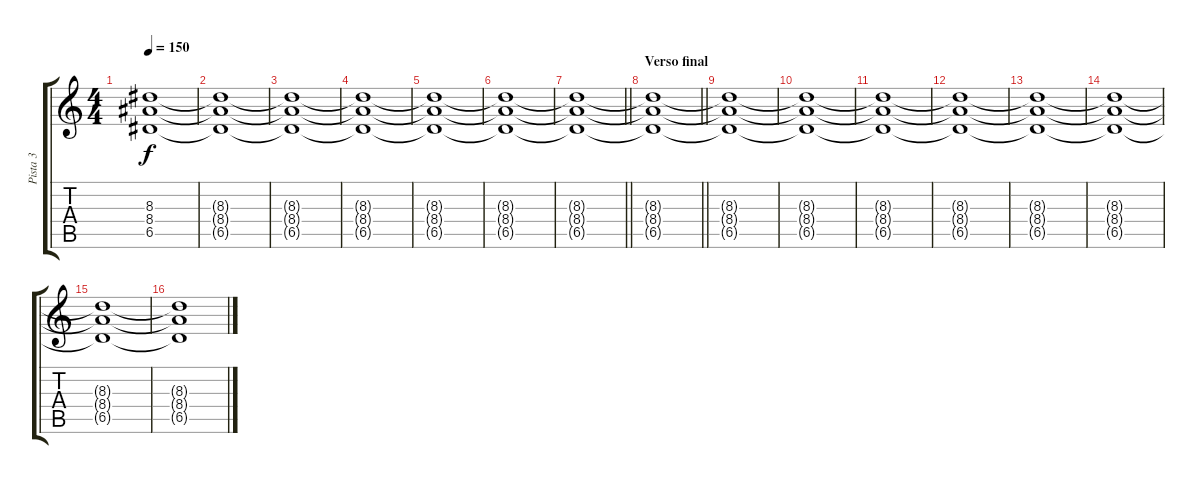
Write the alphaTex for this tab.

\track ("Pista 3" "Pista 3") {instrument distortionguitar}
\staff {score tabs}
\tuning (E4 B3 G3 D3 A2 E2) {hide}
\ts (4 4)
\tempo 150
\clef g2
\ks c
(8.3 8.4 6.5).1{dy f volume 5} |
(8.3{t} 8.4{t} 6.5{t}).1 |
(8.3{t} 8.4{t} 6.5{t}).1 |
(8.3{t} 8.4{t} 6.5{t}).1 |
(8.3{t} 8.4{t} 6.5{t}).1 |
(8.3{t} 8.4{t} 6.5{t}).1 |
\barLineRight lightlight
(8.3{t} 8.4{t} 6.5{t}).1 |
\section ("" "Verso final")
\barLineRight lightlight
(8.3{t} 8.4{t} 6.5{t}).1 |
(8.3{t} 8.4{t} 6.5{t}).1 |
(8.3{t} 8.4{t} 6.5{t}).1 |
(8.3{t} 8.4{t} 6.5{t}).1 |
(8.3{t} 8.4{t} 6.5{t}).1 |
(8.3{t} 8.4{t} 6.5{t}).1 |
(8.3{t} 8.4{t} 6.5{t}).1 |
(8.3{t} 8.4{t} 6.5{t}).1 |
(8.3{t} 8.4{t} 6.5{t}).1
